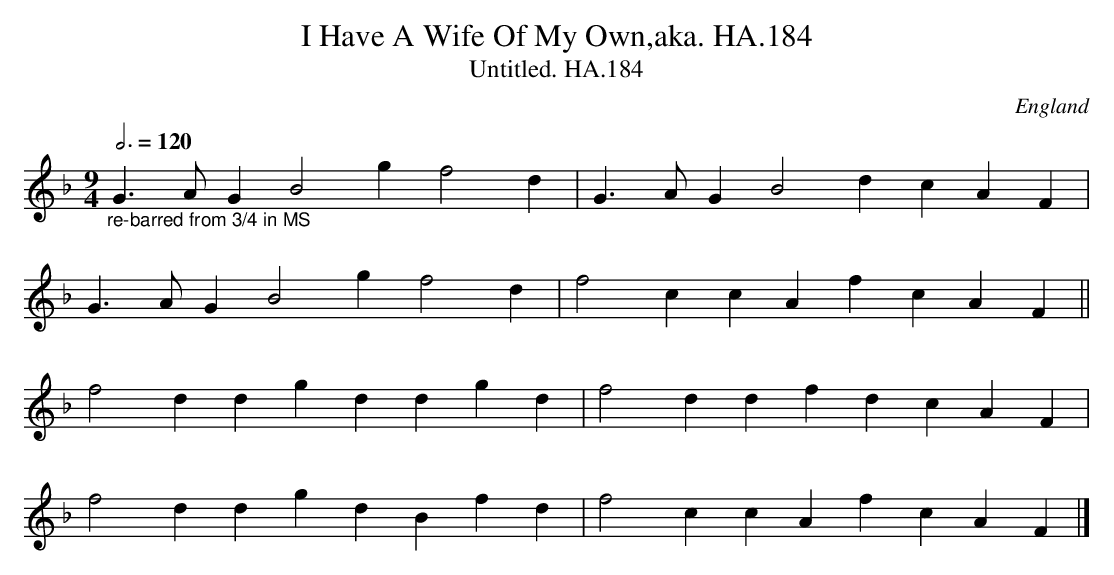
X:1
T:I Have A Wife Of My Own,aka. HA.184
T:Untitled. HA.184
M:9/4
L:1/4
Q:3/4=120
O:England
notC:Untitled in MS
K:F major
"_re-barred from 3/4 in MS"G3/2A/2G B2g f2d|G3/2A/2G B2d cAF|!
G3/2A/2G B2g f2d|f2c cAf cAF||!
f2d dgd dgd|f2d dfd cAF|!
f2d dgd Bfd|f2c cAf cAF|]
